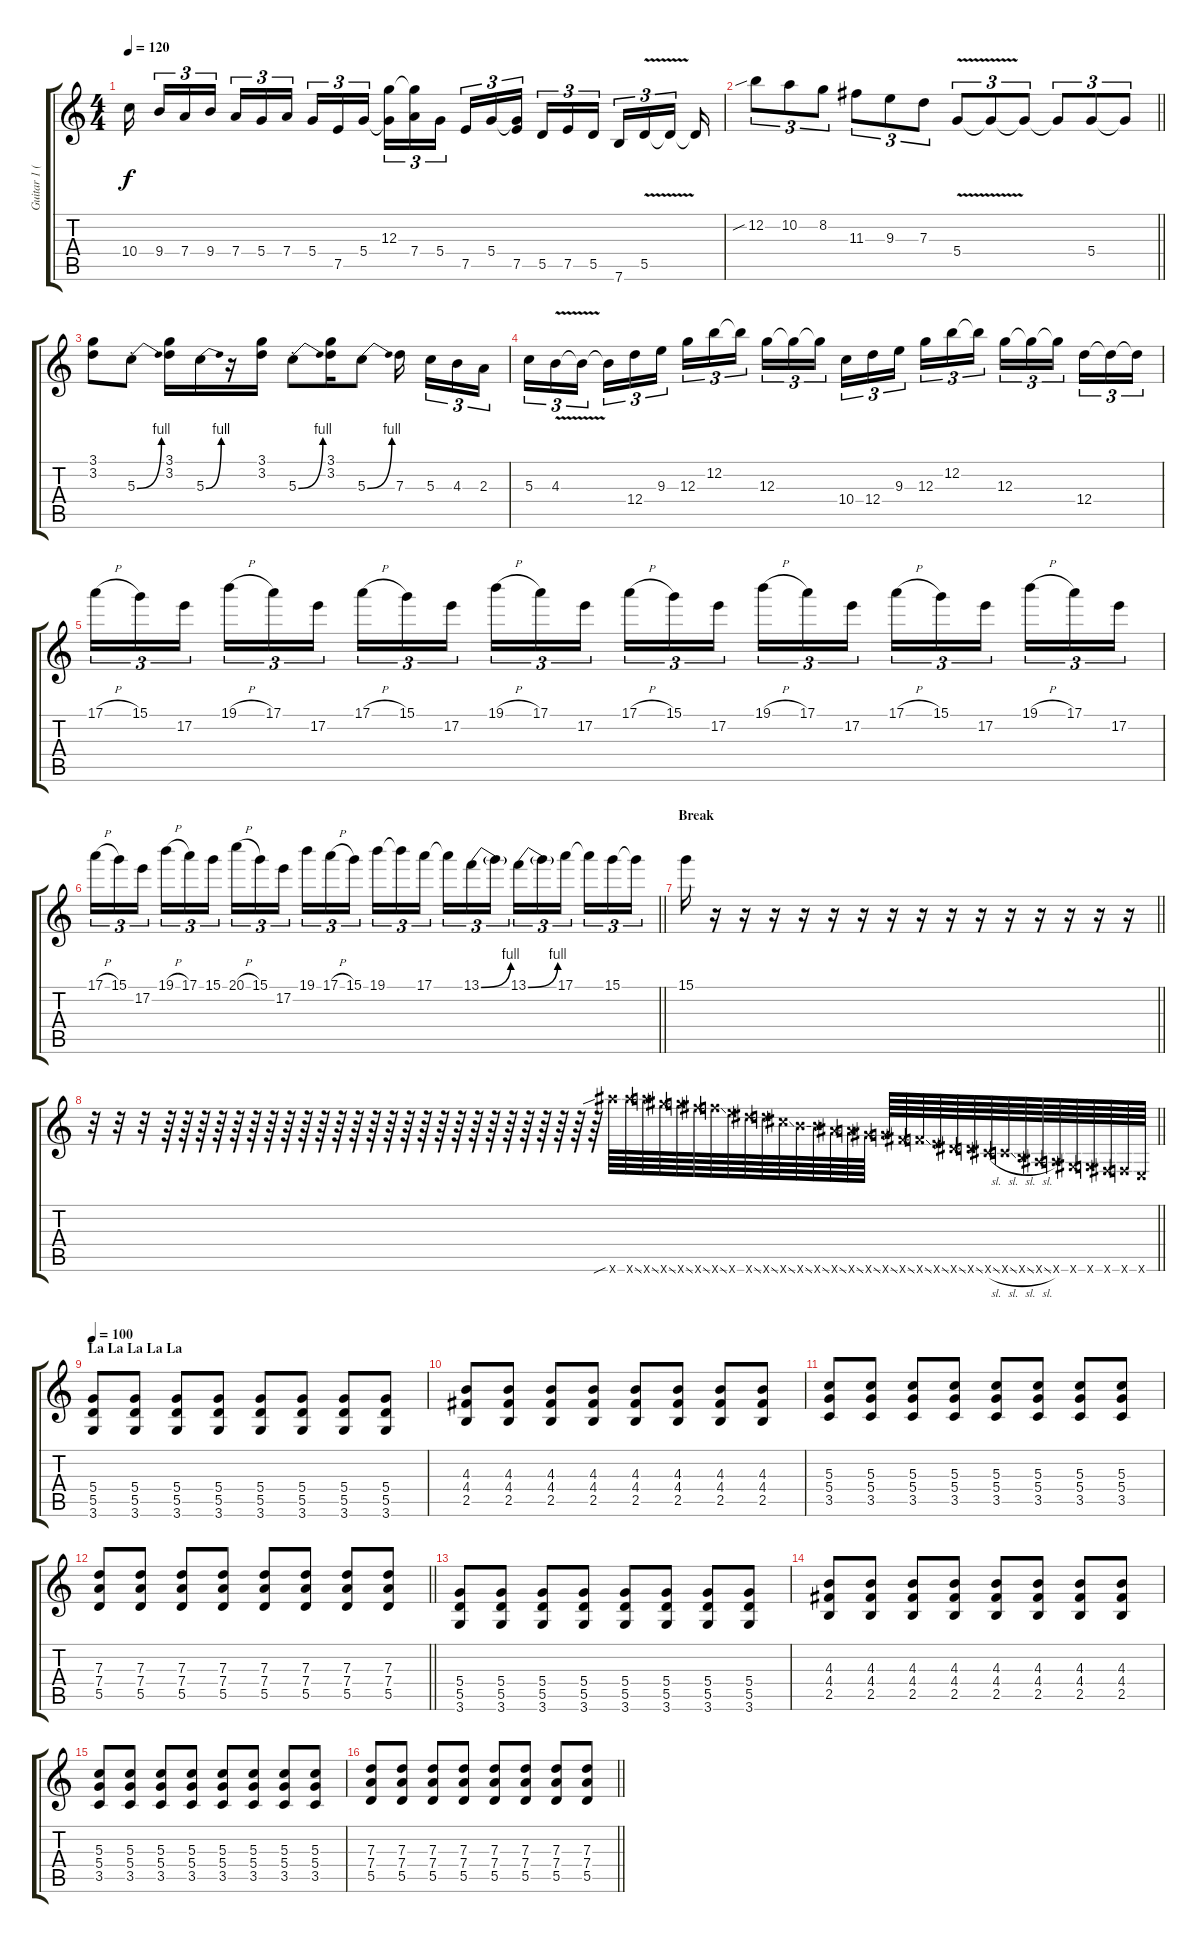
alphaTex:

\track ("Guitar 1 (Toro)" "Guitar 1 (") {instrument overdrivenguitar}
\staff {score tabs}
\tuning (E4 B3 G3 D3 A2 E2) {hide}
\ts (4 4)
\tempo 120
\clef g2
\ks c
10.4.16{dy f balance 0 beam splitsecondary} 9.4.16{tu (3 2)} 7.4.16{tu (3 2)} 9.4.16{tu (3 2) beam splitsecondary} 7.4.16{tu (3 2)} 5.4.16{tu (3 2)} 7.4.16{tu (3 2) beam splitsecondary} 5.4.16{tu (3 2)} 7.5.16{tu (3 2)} 5.4.16{tu (3 2) beam splitsecondary} (12.3{t} 5.4{t}).16{tu (3 2)} (12.3{t} 7.4).16{tu (3 2) balance 16} 5.4.16{tu (3 2) beam splitsecondary} 7.5.16{tu (3 2)} 5.4.16{tu (3 2)} (5.4{t} 7.5).16{tu (3 2) beam splitsecondary} 5.5.16{tu (3 2)} 7.5.16{tu (3 2)} 5.5.16{tu (3 2) beam splitsecondary} 7.6.16{tu (3 2)} 5.5{v}.16{tu (3 2)} 5.5{t}.16{tu (3 2) beam splitsecondary} 5.5{t}.16 |
\barLineRight lightlight
12.2{sib}.8{tu (3 2) balance 8} 10.2.8{tu (3 2)} 8.2.8{tu (3 2)} 11.3.8{tu (3 2)} 9.3.8{tu (3 2)} 7.3.8{tu (3 2)} 5.4{v}.8{tu (3 2)} 5.4{t}.8{tu (3 2)} 5.4{t}.8{tu (3 2)} 5.4{t}.8{tu (3 2)} 5.4.8{tu (3 2)} 5.4{t}.8{tu (3 2)} |
(3.1 3.2).8{volume 13 balance 8} 5.3{be (bend 0 0 60 4) st}.8 (3.1 3.2).16 5.3{be (bend 0 0 60 4)}.16 r.16 (3.1 3.2).16 5.3{be (bend 0 0 60 4) st}.8 (3.1 3.2).16 5.3{be (bend 0 0 60 4)}.8 7.3.16{beam splitsecondary} 5.3.16{tu (3 2)} 4.3.16{tu (3 2)} 2.3.16{tu (3 2)} |
5.3.16{tu (3 2) volume 16 balance 8} 4.3{v}.16{tu (3 2)} 4.3{t}.16{tu (3 2) beam splitsecondary} 4.3{t}.16{tu (3 2)} 12.4.16{tu (3 2)} 9.3.16{tu (3 2)} 12.3.16{tu (3 2)} 12.2.16{tu (3 2)} 12.2{t}.16{tu (3 2) beam splitsecondary} 12.3.16{tu (3 2)} 12.3{t}.16{tu (3 2)} 12.3{t}.16{tu (3 2)} 10.4.16{tu (3 2)} 12.4.16{tu (3 2)} 9.3.16{tu (3 2) beam splitsecondary} 12.3.16{tu (3 2)} 12.2.16{tu (3 2)} 12.2{t}.16{tu (3 2)} 12.3.16{tu (3 2)} 12.3{t}.16{tu (3 2)} 12.3{t}.16{tu (3 2) beam splitsecondary} 12.4.16{tu (3 2)} 12.4{t}.16{tu (3 2)} 12.4{t}.16{tu (3 2)} |
17.1{h}.16{tu (3 2) volume 14 balance 8} 15.1.16{tu (3 2)} 17.2.16{tu (3 2) beam splitsecondary} 19.1{h}.16{tu (3 2)} 17.1.16{tu (3 2)} 17.2.16{tu (3 2)} 17.1{h}.16{tu (3 2)} 15.1.16{tu (3 2)} 17.2.16{tu (3 2) beam splitsecondary} 19.1{h}.16{tu (3 2)} 17.1.16{tu (3 2)} 17.2.16{tu (3 2)} 17.1{h}.16{tu (3 2)} 15.1.16{tu (3 2)} 17.2.16{tu (3 2) beam splitsecondary} 19.1{h}.16{tu (3 2)} 17.1.16{tu (3 2)} 17.2.16{tu (3 2)} 17.1{h}.16{tu (3 2)} 15.1.16{tu (3 2)} 17.2.16{tu (3 2) beam splitsecondary} 19.1{h}.16{tu (3 2)} 17.1.16{tu (3 2)} 17.2.16{tu (3 2)} |
\barLineRight lightlight
17.1{h}.16{tu (3 2)} 15.1.16{tu (3 2)} 17.2.16{tu (3 2) beam splitsecondary} 19.1{h}.16{tu (3 2)} 17.1.16{tu (3 2)} 15.1.16{tu (3 2)} 20.1{h}.16{tu (3 2)} 15.1.16{tu (3 2)} 17.2.16{tu (3 2) beam splitsecondary} 19.1.16{tu (3 2)} 17.1{h}.16{tu (3 2)} 15.1.16{tu (3 2)} 19.1.16{tu (3 2)} 19.1{t}.16{tu (3 2)} 17.1.16{tu (3 2) beam splitsecondary} 17.1{t}.16{tu (3 2)} 13.1{be (bend 0 0 60 4)}.16{tu (3 2)} 13.1{t}.16{tu (3 2)} 13.1{be (bend 0 0 60 4)}.16{tu (3 2)} 13.1{t}.16{tu (3 2)} 17.1.16{tu (3 2) beam splitsecondary} 17.1{t}.16{tu (3 2)} 15.1.16{tu (3 2)} 15.1{t}.16{tu (3 2)} |
\section ("" "Break")
\barLineRight lightlight
15.1.16 r.16 r.16 r.16 r.16 r.16 r.16 r.16 r.16 r.16 r.16 r.16 r.16 r.16 r.16 r.16 |
\section ("" "")
\barLineRight lightlight
r.32 r.32 r.32 r.64 r.64 r.64 r.64 r.64 r.64 r.64 r.64 r.64 r.64 r.64 r.64 r.64 r.64 r.64 r.64 r.64 r.64 r.64 r.64 r.64 r.64 r.64 r.64 r.64 r.64 30.6{sib x}.64{volume 10 balance 0} 30.6{ss x}.64 29.6{ss x}.64 28.6{ss x}.64 27.6{ss x}.64 26.6{ss x}.64 25.6{ss x}.64 24.6{x}.64 23.6{ss x}.64 22.6{ss x}.64 21.6{ss x}.64 19.6{ss x}.64 19.6{ss x}.64 18.6{ss x}.64 17.6{ss x}.64 16.6{ss x}.64 15.6{ss x}.64 14.6{ss x}.64 13.6{ss x}.64 12.6{ss x}.64 11.6{ss x}.64 10.6{ss x}.64 9.6{sl x}.64 8.6{sl x}.64 7.6{sl x}.64 6.6{sl x}.64 5.6{x}.64 4.6{x}.64 3.6{x}.64 2.6{x}.64 1.6{x}.64 0.6{x}.64 |
\section ("" "La La La La La")
\tempo 100
(5.4 5.5 3.6).8{volume 16 balance 11} (5.4 5.5 3.6).8 (5.4 5.5 3.6).8 (5.4 5.5 3.6).8 (5.4 5.5 3.6).8 (5.4 5.5 3.6).8 (5.4 5.5 3.6).8 (5.4 5.5 3.6).8 |
(4.3 4.4 2.5).8 (4.3 4.4 2.5).8 (4.3 4.4 2.5).8 (4.3 4.4 2.5).8 (4.3 4.4 2.5).8 (4.3 4.4 2.5).8 (4.3 4.4 2.5).8 (4.3 4.4 2.5).8 |
(5.3 5.4 3.5).8 (5.3 5.4 3.5).8 (5.3 5.4 3.5).8 (5.3 5.4 3.5).8 (5.3 5.4 3.5).8 (5.3 5.4 3.5).8 (5.3 5.4 3.5).8 (5.3 5.4 3.5).8 |
\barLineRight lightlight
(7.3 7.4 5.5).8 (7.3 7.4 5.5).8 (7.3 7.4 5.5).8 (7.3 7.4 5.5).8 (7.3 7.4 5.5).8 (7.3 7.4 5.5).8 (7.3 7.4 5.5).8 (7.3 7.4 5.5).8 |
(5.4 5.5 3.6).8 (5.4 5.5 3.6).8 (5.4 5.5 3.6).8 (5.4 5.5 3.6).8 (5.4 5.5 3.6).8 (5.4 5.5 3.6).8 (5.4 5.5 3.6).8 (5.4 5.5 3.6).8 |
(4.3 4.4 2.5).8 (4.3 4.4 2.5).8 (4.3 4.4 2.5).8 (4.3 4.4 2.5).8 (4.3 4.4 2.5).8 (4.3 4.4 2.5).8 (4.3 4.4 2.5).8 (4.3 4.4 2.5).8 |
(5.3 5.4 3.5).8 (5.3 5.4 3.5).8 (5.3 5.4 3.5).8 (5.3 5.4 3.5).8 (5.3 5.4 3.5).8 (5.3 5.4 3.5).8 (5.3 5.4 3.5).8 (5.3 5.4 3.5).8 |
\barLineRight lightlight
(7.3 7.4 5.5).8 (7.3 7.4 5.5).8 (7.3 7.4 5.5).8 (7.3 7.4 5.5).8 (7.3 7.4 5.5).8 (7.3 7.4 5.5).8 (7.3 7.4 5.5).8 (7.3 7.4 5.5).8
